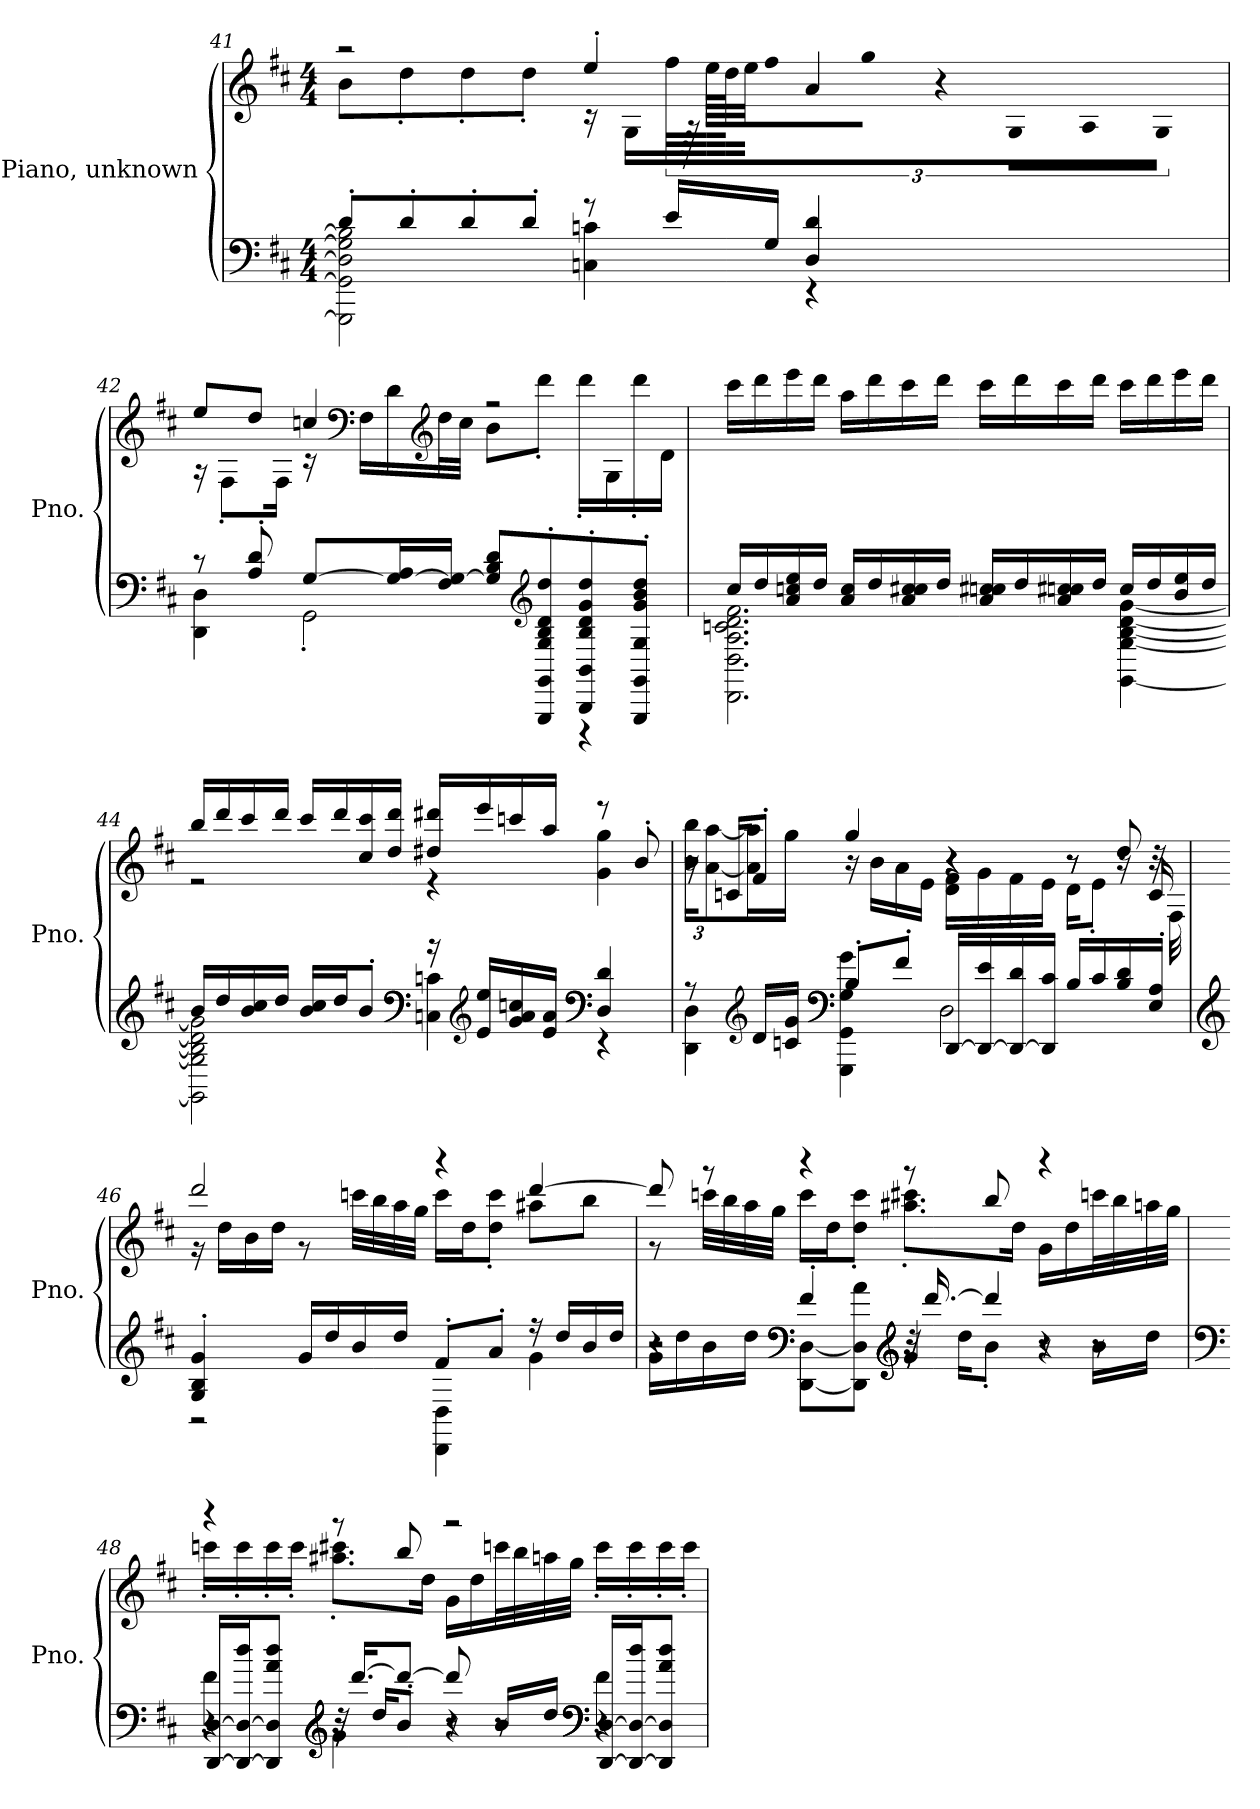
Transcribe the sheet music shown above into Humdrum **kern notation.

**kern	**kern
*part1	*part1
*staff2	*staff1
*I"Piano, unknown	*
*I'Pno.	*
!!LO:LB:g=z
*clefF4	*clefG2
*k[f#c#]	*k[f#c#]
*M4/4	*M4/4
=41	=41
*^	*^
8d'/L	2GGG\] 2GG\] 2D\] 2G\] 2B\]	2r	8b\L
8d'/	.	.	8dd'\
8d'/	.	.	8dd'\
8d'/J	.	.	8dd'\J
8r	4Cn\ 4cn\	4ee'/	16r
.	.	.	16G\LL
16e/LL	.	.	96ff#\JJkk
.	.	.	96r
.	.	.	96ee\LLLL
*	*	*	*Xbrackettup
.	.	.	96dd\J
.	.	.	48ee\
16G/JJ	.	.	32ff#\
.	.	.	32gg\JJJ
4D/ 4d/	4r	4a/	16r
.	.	.	16G\LL
.	.	.	16A\
.	.	.	16G\JJ
=42	=42	=42	=42
8r	4DD\ 4D\	8ee/L	16r
.	.	.	8F#'\L
8A/' 8d/'	.	8dd/J	.
.	.	.	16F#\Jk
[8G/L	2GG'\	4ccn/	16r
*	*	*clefF4	*
.	.	.	16F#\LL
16G/_ 16A/L	.	.	16d\
*	*	*clefG2	*
16F#/ 16G/_JJ	.	.	32dd\L
.	.	.	32cc\JJJ
8G/] 8B/ 8d/L	.	2r	8b\L
*clefG2	*	*	*
8GGG/' 8GG/' 8G/' 8B/' 8d/' 8dd/'	.	.	8ddd'\J
8BBB/' 8BB/' 8B/' 8d/' 8g/' 8dd/'	4r	.	16ddd'\LL
.	.	.	16G\
8GGG/' 8GG/' 8G/' 8g/' 8b/' 8dd/'J	.	.	16ddd'\
.	.	.	16d\JJ
*	*	*v	*v
!!LO:LB:g=z
=43	=43	=43
16cc#/LL	2.DD\ 2.D\ 2.A\ 2.cn\ 2.d\ 2.f#\	16ccc#\LL
16dd/	.	16ddd\
16a/ 16ccn/ 16ee/	.	16eee\
16dd/JJ	.	16ddd\JJ
16a/ 16cc/LL	.	16aa\LL
16dd/	.	16ddd\
16a/ 16cc/ 16cc#X/	.	16ccc#\
16dd/JJ	.	16ddd\JJ
16a/ 16ccn/ 16cc#X/LL	.	16ccc#\LL
16dd/	.	16ddd\
16a/ 16ccn/ 16cc#X/	.	16ccc#\
16dd/JJ	.	16ddd\JJ
16cc#/LL	[4GG\ [4G\ [4B\ [4d\ [4g\	16ccc#\LL
16dd/	.	16ddd\
16b/ 16ee/	.	16eee\
16dd/JJ	.	16ddd\JJ
!!LO:LB:g=z
=44	=44	=44
*	*	*^
16b/LL	2GG\] 2G\] 2B\] 2d\] 2g\]	16bb/LL	2r
16dd/	.	16ddd/	.
16b/ 16cc#/	.	16ccc#/	.
16dd/JJ	.	16ddd/JJ	.
16b/ 16cc#/LL	.	16ccc#/LL	.
16dd/J	.	16ddd/	.
8b'/J	.	16cc#/ 16ccc#/	.
.	.	16dd/ 16ddd/JJ	.
*clefF4	*	*	*
16r	4Cn\ 4cn\	16dd#X/ 16ddd#X/LL	4r
*clefG2	*	*	*
16e/ 16ee/LL	.	16eee/	.
16g/ 16a/ 16ccn/	.	16cccn/	.
16e/ 16a/JJ	.	16aa/JJ	.
*clefF4	*	*	*
4D/ 4d/	4r	8r	4g\ 4gg\
.	.	8b'/	.
!!LO:PB:g=z
=45	=45	=45	=45
*	*	*	*^
8r	4DD\ 4D\	16r	24b\ 24bb\KL	2r
.	.	.	[12a\ [12aa\	.
.	.	16cn/KL	.	.
*clefG2	*	*	*	*
16d/LL	.	8f#'/J	16a\] 16aa\]L	.
16cn/ 16g/JJ	.	.	16gg\JJ	.
*clefF4	*	*	*	*
8B'/L	4GGG\ 4GG\ 4G\ 4g\	4gg/	16r	.
.	.	.	16b\LL	.
8f#'/J	.	.	16a\	.
.	.	.	16e\JJ	.
[16DD/LL	2D\	4r	16d\ 16f#\LL	4r
16DD/_ 16e/	.	.	16g\	.
16DD/_ 16d/	.	.	16f#\	.
16DD/] 16c/JJ	.	.	16e\JJ	.
16B/LL	.	8r	16d\KL	8r
16c/	.	.	8e'\J	.
16B/ 16d/	.	8dd/	.	16r
16E/' 16A/'JJ	.	.	32r	16c/
.	.	.	32F#\	.
*	*	*v	*v	*v
!!LO:LB:g=z
=46	=46	=46
*clefG2	*	*
*	*	*^
4G/' 4B/' 4g/'	2r	2ddd/	16r
.	.	.	16dd\LL
.	.	.	16b\
.	.	.	16dd\JJ
16g/LL	.	.	8r
16dd/	.	.	.
16b/	.	.	32cccn\LLL
.	.	.	32bb\
16dd/JJ	.	.	32aa\
.	.	.	32gg\JJJ
8f#'/L	4DD\ 4D\	4r	16ccc\LL
.	.	.	16dd\J
8a'/J	.	.	8dd\' 8ccc\'J
16r	4g\	[4ddd/	8aa#X\L
16dd/LL	.	.	.
16b/	.	.	8bb\J
16dd/JJ	.	.	.
=47	=47	=47	=47
*	*^	*	*
2r	16g\LL	4r	8ddd/]	8r
.	16dd\	.	.	.
.	16b\	.	8r	32cccn\LLL
.	.	.	.	32bb\
.	16dd\JJ	.	.	32aa\
.	.	.	.	32gg\JJJ
*clefF4	*	*	*	*
.	[8DD\ [8D\L	4f#'/	4r	16ccc\LL
.	.	.	.	16dd\J
.	8DD\] 8D\] 8a\J	.	.	8dd\' 8ccc\'J
*clefG2	*	*	*	*
32r	16r	4g/	8r	8.aa#X\' 8.ccc#X\'L
[16.ddd/	.	.	.	.
.	16dd\KL	.	.	.
4ddd/]	8b'\J	.	8bb/	.
.	.	.	.	16dd\Jk
.	8r	4r	4r	16g\LL
.	.	.	.	16dd\
8r	16b\LL	.	.	32cccn\L
.	.	.	.	32bb\
.	16dd\JJ	.	.	32aan\
.	.	.	.	32gg\JJJ
!!LO:LB:g=z	!!
=48	=48	=48	=48	=48
*clefF4	*	*	*	*
4r	4f#'\	[16DD/ [16D/LL	4r	16cccn'\LL
.	.	16DD/_ 16D/_ 16dd/J	.	16ccc'\
.	.	8DD/] 8D/] 8a/ 8dd/J	.	16ccc'\
.	.	.	.	16ccc'\JJ
*clefG2	*	*	*	*
32r	4g\	16r	8r	8.aa#X\' 8.ccc#X\'L
[16.ddd/KL	.	.	.	.
.	.	16dd/KL	.	.
8ddd/J_	.	8b'/J	8bb/	.
.	.	.	.	16dd\Jk
8ddd/]	4r	8r	2r	16g\LL
.	.	.	.	16dd\
8r	.	16b/LL	.	32cccn\L
.	.	.	.	32bb\
.	.	16dd/JJ	.	32aan\
.	.	.	.	32gg\JJJ
*clefF4	*	*	*	*
4r	4f#'\	[16DD/ [16D/LL	.	16ccc'\LL
.	.	16DD/_ 16D/_ 16dd/J	.	16ccc'\
.	.	8DD/] 8D/] 8a/ 8dd/J	.	16ccc'\
.	.	.	.	16ccc'\JJ
*v	*v	*v	*	*
*	*v	*v
=	=
*-	*-
